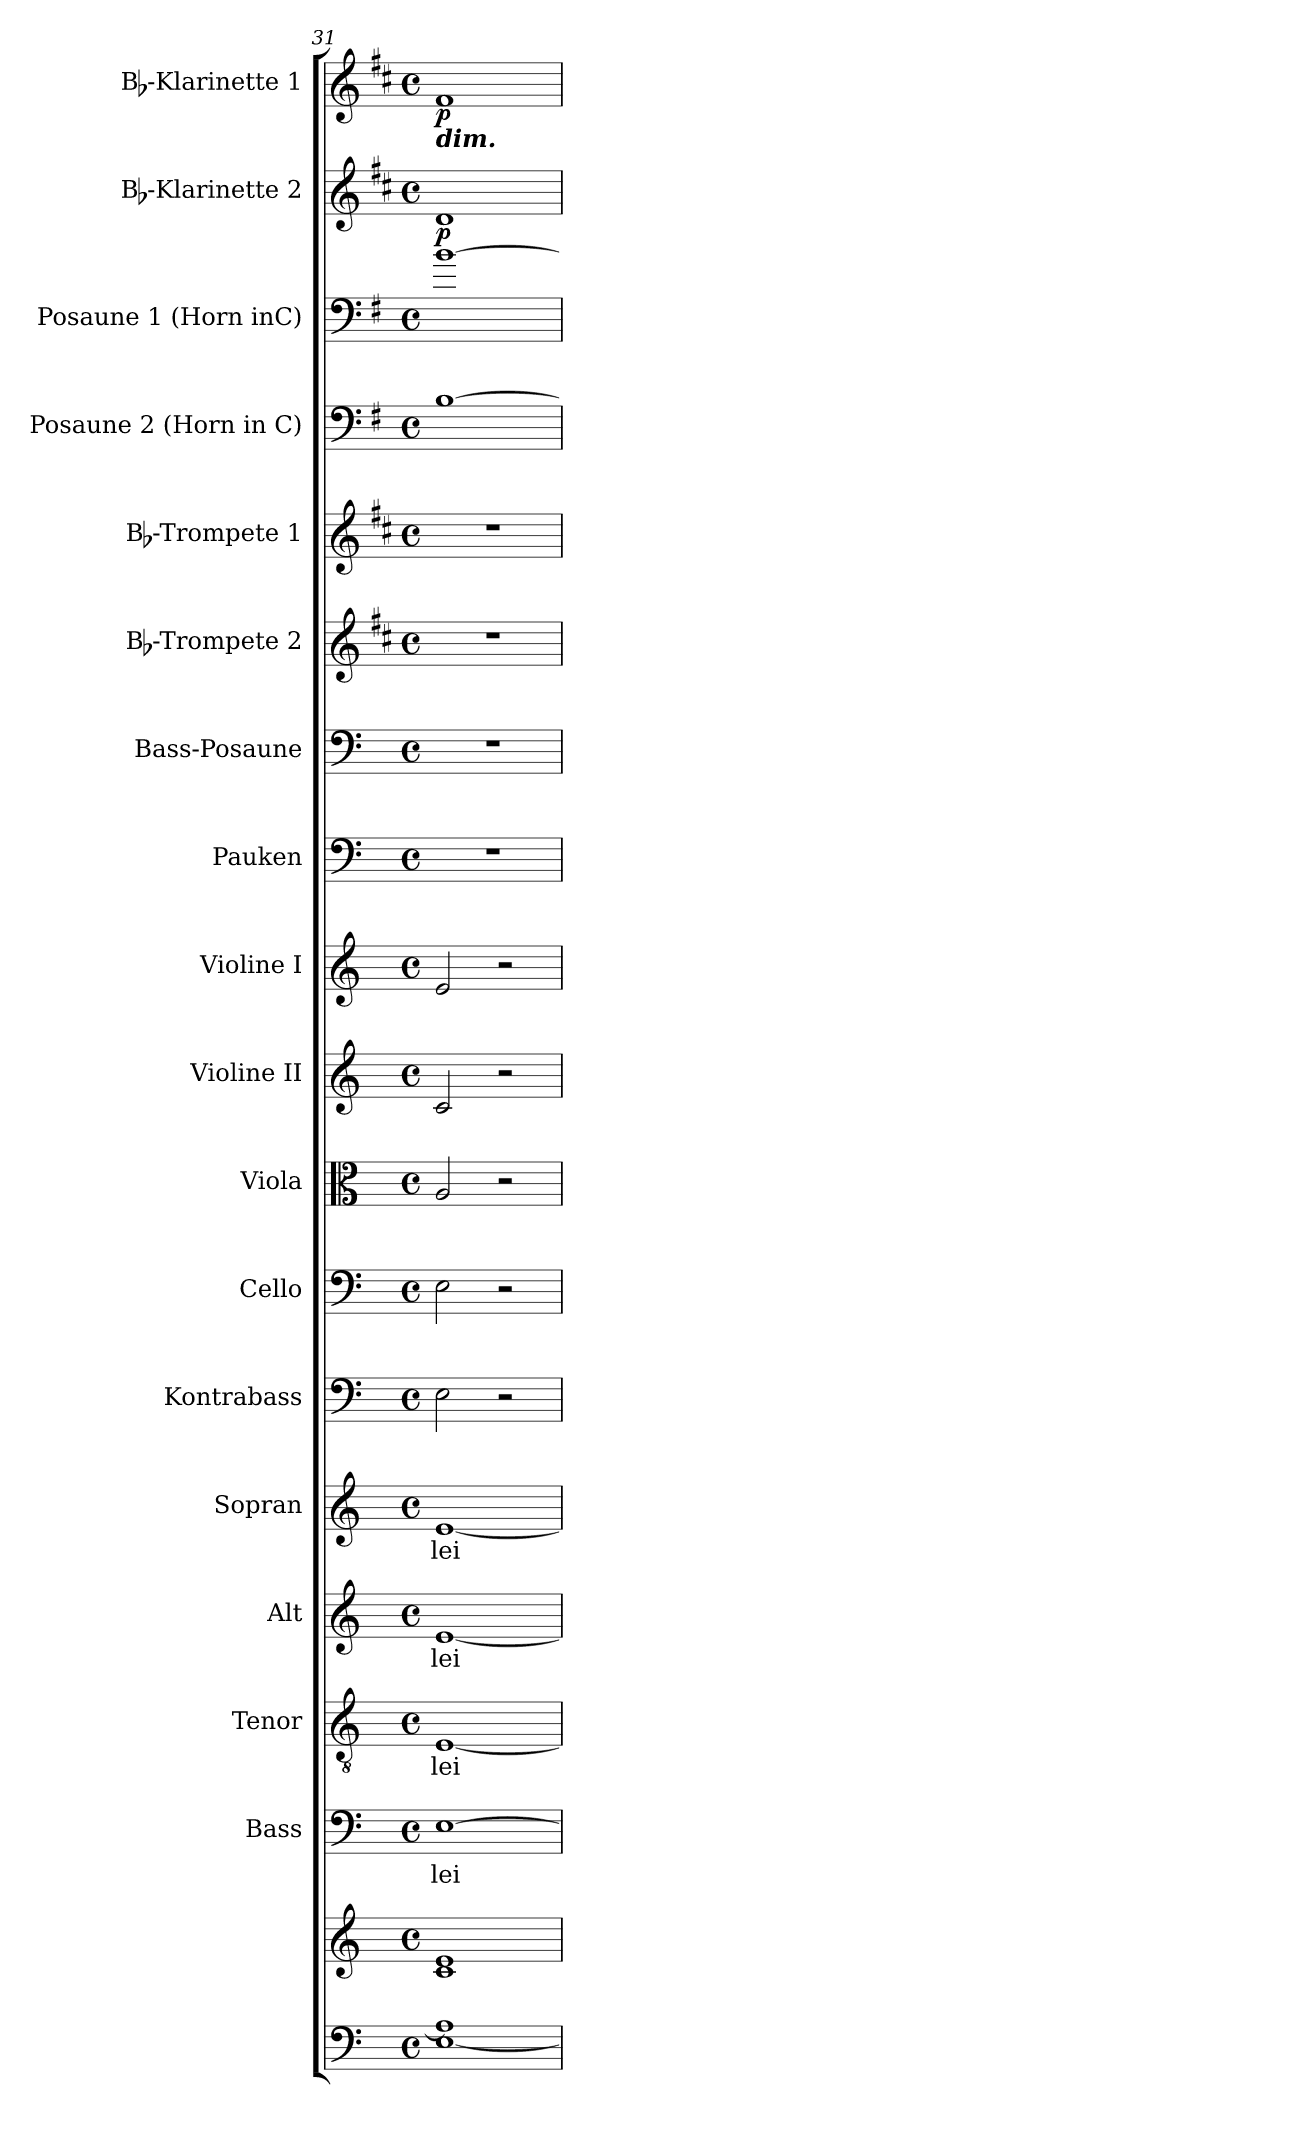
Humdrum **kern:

**kern	**kern	**kern	**text	**kern	**text	**kern	**text	**kern	**text	**kern	**kern	**kern	**kern	**kern	**kern	**kern	**kern	**kern	**kern	**kern	**kern	**dynam	**kern	**dynam
*part18	*part18	*part17	*part17	*part16	*part16	*part15	*part15	*part14	*part14	*part13	*part12	*part11	*part10	*part9	*part8	*part7	*part6	*part5	*part4	*part3	*part2	*part2	*part1	*part1
*staff19	*staff18	*staff17	*staff17	*staff16	*staff16	*staff15	*staff15	*staff14	*staff14	*staff13	*staff12	*staff11	*staff10	*staff9	*staff8	*staff7	*staff6	*staff5	*staff4	*staff3	*staff2	*staff2	*staff1	*staff1
*	*	*I"Bass	*	*I"Tenor	*	*I"Alt	*	*I"Sopran	*	*I"Kontrabass	*I"Cello	*I"Viola	*I"Violine II	*I"Violine I	*I"Pauken	*I"Bass-Posaune	*I"Bb-Trompete 2	*I"Bb-Trompete 1	*I"Posaune 2 (Horn in C)	*I"Posaune 1 (Horn inC)	*I"Bb-Klarinette 2	*	*I"Bb-Klarinette 1	*
*	*	*I'B.	*	*I'T.	*	*I'A.	*	*I'S.	*	*I'Kb.	*	*I'Vla.	*I'Vl. II	*I'Vl. I	*I'Pk.	*I'B-Pos.	*I'Bb Trp. 2	*I'Bb Trp. 1	*I'Pos. 2	*I'Pos. 1	*I'Bb Kl. 2	*	*I'Bb Kl. 1	*
*clefF4	*clefG2	*clefF4	*	*clefGv2	*	*clefG2	*	*clefG2	*	*clefF4	*clefF4	*clefC3	*clefG2	*clefG2	*clefF4	*clefF4	*clefG2	*clefG2	*clefF4	*clefF4	*clefG2	*	*clefG2	*
*	*	*	*	*	*	*	*	*	*	*ITrd7c12	*	*	*	*	*	*	*ITrd1c2	*ITrd1c2	*ITrd4c7	*ITrd4c7	*ITrd1c2	*	*ITrd1c2	*
*k[]	*k[]	*k[]	*	*k[]	*	*k[]	*	*k[]	*	*k[]	*k[]	*k[]	*k[]	*k[]	*k[]	*k[]	*k[]	*k[]	*k[]	*k[]	*k[]	*	*k[]	*
*C:	*C:	*C:	*	*C:	*	*C:	*	*C:	*	*C:	*C:	*C:	*C:	*C:	*C:	*C:	*C:	*C:	*C:	*C:	*C:	*	*C:	*
*M4/4	*M4/4	*M4/4	*	*M4/4	*	*M4/4	*	*M4/4	*	*M4/4	*M4/4	*M4/4	*M4/4	*M4/4	*M4/4	*M4/4	*M4/4	*M4/4	*M4/4	*M4/4	*M4/4	*	*M4/4	*
*met(c)	*met(c)	*met(c)	*	*met(c)	*	*met(c)	*	*met(c)	*	*met(c)	*met(c)	*met(c)	*met(c)	*met(c)	*met(c)	*met(c)	*met(c)	*met(c)	*met(c)	*met(c)	*met(c)	*	*met(c)	*
=31	=31	=31	=31	=31	=31	=31	=31	=31	=31	=31	=31	=31	=31	=31	=31	=31	=31	=31	=31	=31	=31	=31	=31	=31
*^	*^	*	*	*	*	*	*	*	*	*	*	*	*	*	*	*	*	*	*	*	*	*	*	*
!	!	!	!	!	!	!	!	!	!	!	!	!	!	!	!	!	!	!	!	!	!	!	!	!	!LO:TX:b:Bi:t=dim.	!
!	!	!	!	!	!LO:LY:b	!	!LO:LY:b	!	!LO:LY:b	!	!LO:LY:b	!	!	!	!	!	!	!	!	!	!	!	!	!LO:DY:b	!	!LO:DY:b
1A]	[<1E	1e	1c	[1E	-lei-	[1E	-lei-	[1e	-lei-	[1e	-lei-	2EE\	2E\	2A/	2c/	2e/	1r	1r	1r	1r	[1E	[1e	1c	p	1e	p
.	.	.	.	.	.	.	.	.	.	.	.	2r	2r	2r	2r	2r	.	.	.	.	.	.	.	.	.	.
*v	*v	*	*	*	*	*	*	*	*	*	*	*	*	*	*	*	*	*	*	*	*	*	*	*	*	*
*	*v	*v	*	*	*	*	*	*	*	*	*	*	*	*	*	*	*	*	*	*	*	*	*	*	*
=	=	=	=	=	=	=	=	=	=	=	=	=	=	=	=	=	=	=	=	=	=	=	=	=
*-	*-	*-	*-	*-	*-	*-	*-	*-	*-	*-	*-	*-	*-	*-	*-	*-	*-	*-	*-	*-	*-	*-	*-	*-
